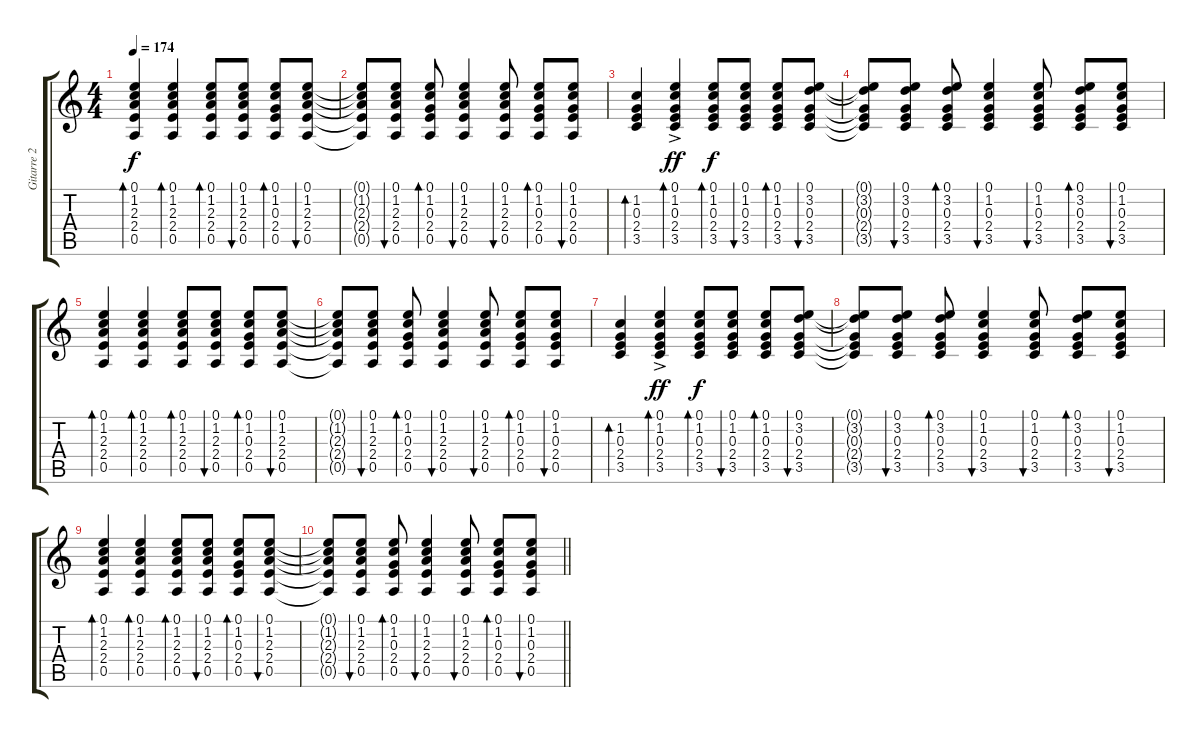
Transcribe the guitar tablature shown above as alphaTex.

\track ("Gitarre 2" "Gitarre 2") {instrument acousticguitarsteel}
\staff {score tabs}
\tuning (E4 B3 G3 D3 A2 E2) {hide}
\ts (4 4)
\tempo 174
\clef g2
\ks c
(0.1 1.2 2.3 2.4 0.5).4{bd 30 dy f} (0.1 1.2 2.3 2.4 0.5).4{bd 30} (0.1 1.2 2.3 2.4 0.5).8{bd 30} (0.1 1.2 2.3 2.4 0.5).8{bu 30} (0.1 1.2 0.3 2.4 0.5).8{bd 30} (0.1 1.2 2.3 2.4 0.5).8{bu 30} |
(0.1{t} 1.2{t} 2.3{t} 2.4{t} 0.5{t}).8 (0.1 1.2 2.3 2.4 0.5).8{bu 30} (0.1 1.2 0.3 2.4 0.5).8{bd 30} (0.1 1.2 2.3 2.4 0.5).4{bu 30} (0.1 1.2 2.3 2.4 0.5).8{bu 30} (0.1 1.2 0.3 2.4 0.5).8{bd 30} (0.1 1.2 0.3 2.4 0.5).8{bu 30} |
(1.2 0.3 2.4 3.5).4{bd 30} (0.1{ac} 1.2{ac} 0.3{ac} 2.4{ac} 3.5{ac}).4{bd 30 dy ff} (0.1 1.2 0.3 2.4 3.5).8{bd 30 dy f} (0.1 1.2 0.3 2.4 3.5).8{bu 30} (0.1 1.2 0.3 2.4 3.5).8{bd 30} (0.1 3.2 0.3 2.4 3.5).8{bu 30} |
(0.1{t} 3.2{t} 0.3{t} 2.4{t} 3.5{t}).8 (0.1 3.2 0.3 2.4 3.5).8{bu 30} (0.1 3.2 0.3 2.4 3.5).8{bd 30} (0.1 1.2 0.3 2.4 3.5).4{bu 30} (0.1 1.2 0.3 2.4 3.5).8{bu 30} (0.1 3.2 0.3 2.4 3.5).8{bd 30} (0.1 1.2 0.3 2.4 3.5).8{bu 30} |
(0.1 1.2 2.3 2.4 0.5).4{bd 30} (0.1 1.2 2.3 2.4 0.5).4{bd 30} (0.1 1.2 2.3 2.4 0.5).8{bd 30} (0.1 1.2 2.3 2.4 0.5).8{bu 30} (0.1 1.2 0.3 2.4 0.5).8{bd 30} (0.1 1.2 2.3 2.4 0.5).8{bu 30} |
(0.1{t} 1.2{t} 2.3{t} 2.4{t} 0.5{t}).8 (0.1 1.2 2.3 2.4 0.5).8{bu 30} (0.1 1.2 0.3 2.4 0.5).8{bd 30} (0.1 1.2 2.3 2.4 0.5).4{bu 30} (0.1 1.2 2.3 2.4 0.5).8{bu 30} (0.1 1.2 0.3 2.4 0.5).8{bd 30} (0.1 1.2 0.3 2.4 0.5).8{bu 30} |
(1.2 0.3 2.4 3.5).4{bd 30} (0.1{ac} 1.2{ac} 0.3{ac} 2.4{ac} 3.5{ac}).4{bd 30 dy ff} (0.1 1.2 0.3 2.4 3.5).8{bd 30 dy f} (0.1 1.2 0.3 2.4 3.5).8{bu 30} (0.1 1.2 0.3 2.4 3.5).8{bd 30} (0.1 3.2 0.3 2.4 3.5).8{bu 30} |
(0.1{t} 3.2{t} 0.3{t} 2.4{t} 3.5{t}).8 (0.1 3.2 0.3 2.4 3.5).8{bu 30} (0.1 3.2 0.3 2.4 3.5).8{bd 30} (0.1 1.2 0.3 2.4 3.5).4{bu 30} (0.1 1.2 0.3 2.4 3.5).8{bu 30} (0.1 3.2 0.3 2.4 3.5).8{bd 30} (0.1 1.2 0.3 2.4 3.5).8{bu 30} |
(0.1 1.2 2.3 2.4 0.5).4{bd 30} (0.1 1.2 2.3 2.4 0.5).4{bd 30} (0.1 1.2 2.3 2.4 0.5).8{bd 30} (0.1 1.2 2.3 2.4 0.5).8{bu 30} (0.1 1.2 0.3 2.4 0.5).8{bd 30} (0.1 1.2 2.3 2.4 0.5).8{bu 30} |
\barLineRight lightlight
(0.1{t} 1.2{t} 2.3{t} 2.4{t} 0.5{t}).8 (0.1 1.2 2.3 2.4 0.5).8{bu 30} (0.1 1.2 0.3 2.4 0.5).8{bd 30} (0.1 1.2 2.3 2.4 0.5).4{bu 30} (0.1 1.2 2.3 2.4 0.5).8{bu 30} (0.1 1.2 0.3 2.4 0.5).8{bd 30} (0.1 1.2 0.3 2.4 0.5).8{bu 30}
